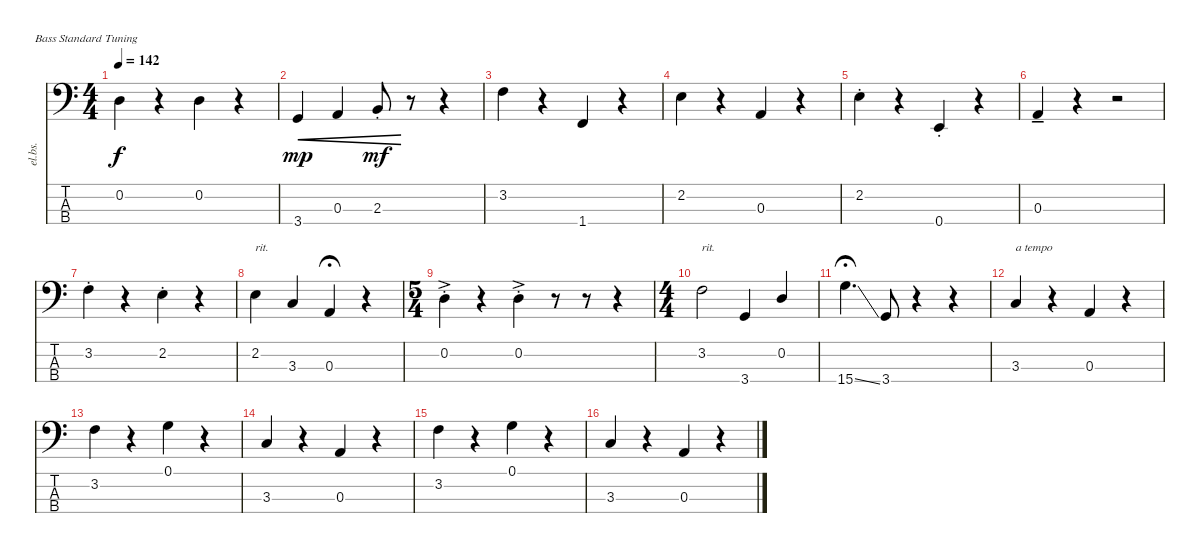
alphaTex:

\defaultSystemsLayout 4
\bracketExtendMode nobrackets
\useSystemSignSeparator
\track ("Electric Bass" "el.bs.") {defaultSystemsLayout 6 multiBarRest instrument electricbassfinger}
\staff {score tabs}
\tuning (G2 D2 A1 E1)
\ts (4 4)
\tempo 142
\clef f4
\ks c
0.2.4{dy f beam Down} r.4{beam Down} 0.2.4{beam Down} r.4{beam Down} |
3.4.4{cre dy mp beam Up} 0.3.4{cre beam Up} 2.3{st}.8{cre dy mf beam Up} r.8{beam Down} r.4{beam Down} |
3.2.4{beam Down} r.4{beam Down} 1.4.4{beam Up} r.4{beam Down} |
2.2.4{beam Down} r.4{beam Down} 0.3.4{beam Up} r.4{beam Down} |
2.2{st}.4{beam Down} r.4{beam Down} 0.4{st}.4{beam Up} r.4{beam Down} |
0.3{ten}.4{beam Up} r.4{beam Down} r.2{beam Down} |
3.2{st}.4{beam Down} r.4{beam Down} 2.2{st}.4{beam Down} r.4{beam Down} |
2.2.4{txt "rit." beam Down} 3.3.4{beam Up} 0.3.4{fermata (medium 0.5) beam Up} r.4{beam Down} |
\ts (5 4)
\beaming (8 6 4)
0.2{ac st}.4{beam Down} r.4{beam Down} 0.2{ac st}.4{beam Down} r.8{beam Down} r.8{beam Down} r.4{beam Down} |
\ts (4 4)
\beaming (8 2 2 2 2)
3.2.2{txt "rit." beam Down} 3.4.4{beam Up} 0.2.4{beam Up} |
15.4{ss}.4{d fermata (medium 0.5) beam Down} 3.4.8{beam Up} r.4{beam Down} r.4{beam Down} |
3.3.4{txt "a tempo" beam Up} r.4{beam Down} 0.3.4{beam Up} r.4{beam Down} |
3.2.4{beam Down} r.4{beam Down} 0.1.4{beam Down} r.4{beam Down} |
3.3.4{beam Up} r.4{beam Down} 0.3.4{beam Up} r.4{beam Down} |
3.2.4{beam Down} r.4{beam Down} 0.1.4{beam Down} r.4{beam Down} |
3.3.4{beam Up} r.4{beam Down} 0.3.4{beam Up} r.4{beam Down}
